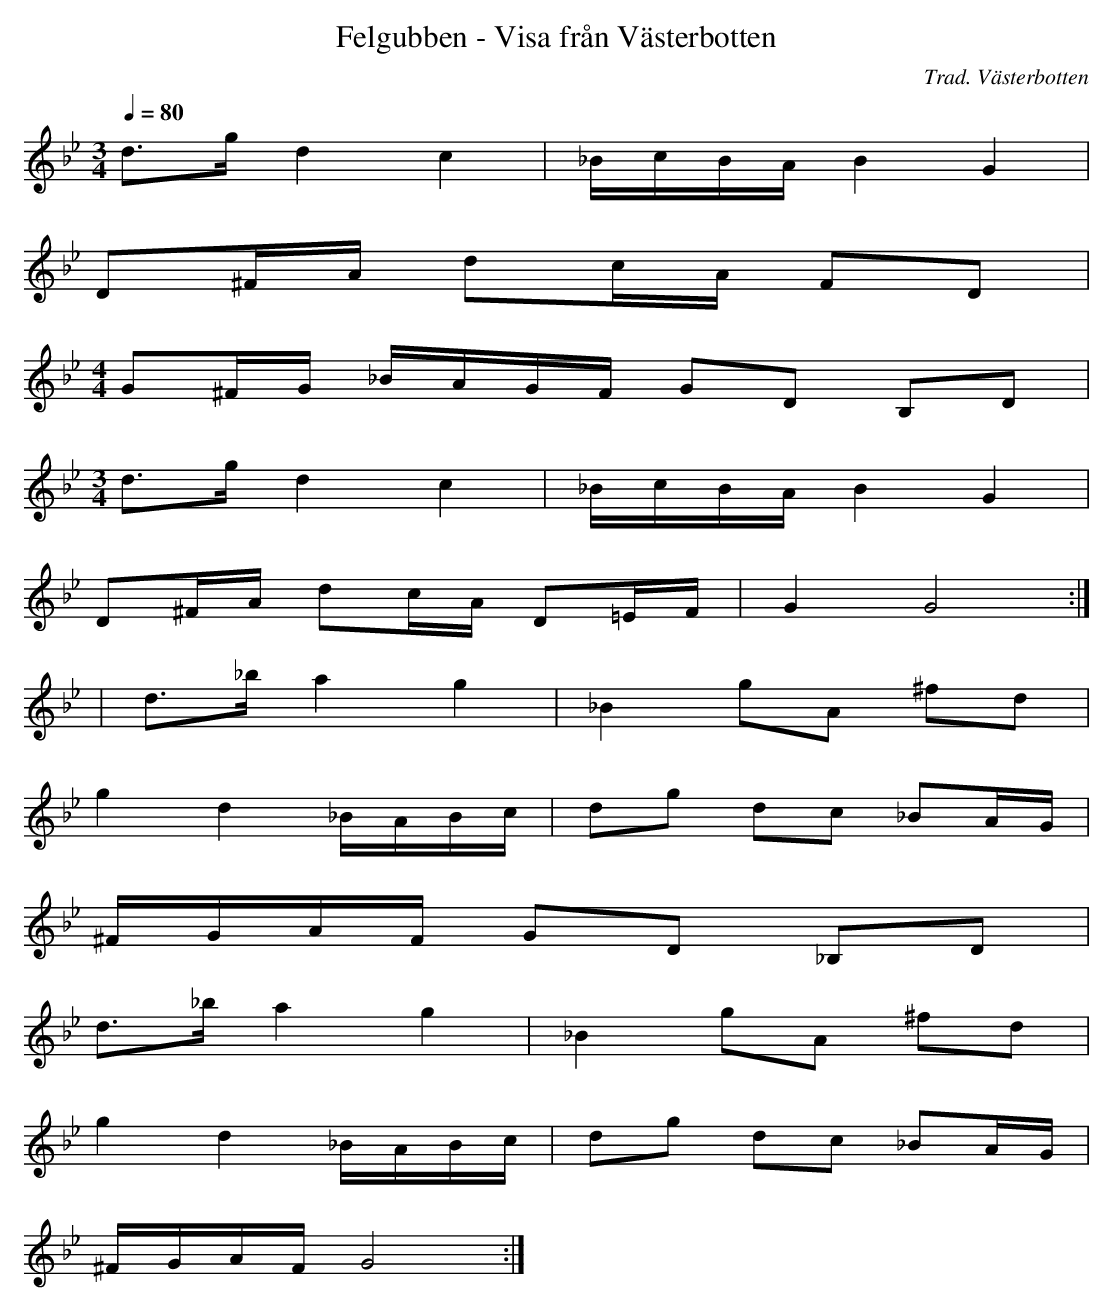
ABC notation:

X:1
T:Felgubben - Visa från Västerbotten
C:Trad. Västerbotten
M:3/4
L:1/8
Q:1/4=80
K:Gm
d>g d2 c2 |_B/c/B/A/ B2 G2 |
D^F/A/ dc/A/ FD |
M:4/4
G^F/G/ _B/A/G/F/ GD B,D |
M:3/4
d>g d2 c2 |_B/c/B/A/ B2 G2 |
D^F/A/ dc/A/ D=E/F/ |G2 G4 ::
|d>_b a2 g2 |_B2 gA ^fd |
g2 d2 _B/A/B/c/ |dg dc _BA/G/ |
^F/G/A/F/ GD _B,D |
d>_b a2 g2 |_B2 gA ^fd |
g2 d2 _B/A/B/c/ |dg dc _BA/G/ |
^F/G/A/F/ G4 :|
